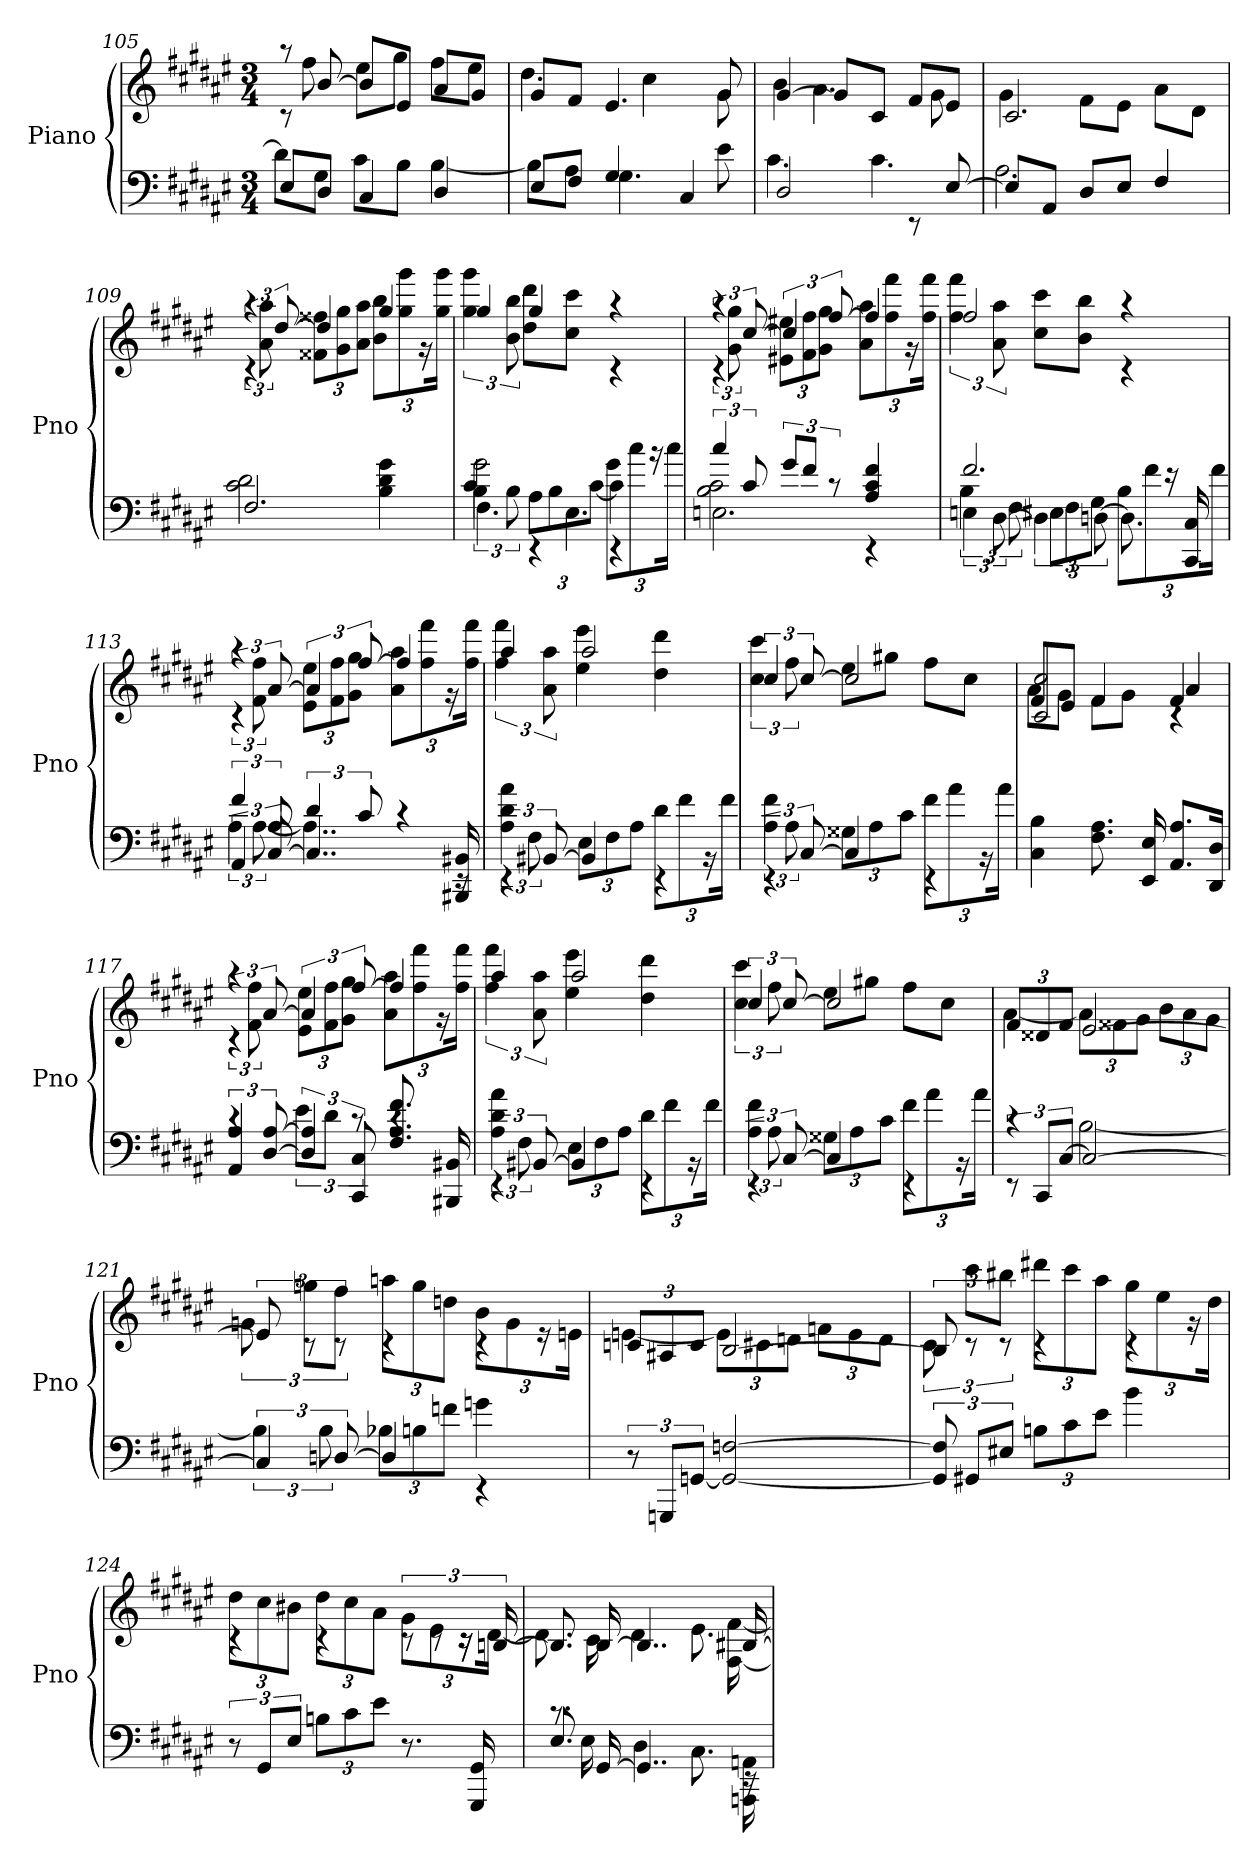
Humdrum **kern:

**kern	**kern
*part1	*part1
*staff2	*staff1
*I"Piano	*
*I'Pno	*
*clefF4	*clefG2
*k[f#c#g#d#a#e#]	*k[f#c#g#d#a#e#]
*M3/4	*M3/4
=105	=105
*^	*^
8E#L	8d#L]	8rc	8raa
8D#J	8G#J	[8b	8ff#
4C#	8c#L	8bL]	8ee#L
.	8BJ	8e#J	8gg#J
4D#	[4B	8a#L	8ff#L
.	.	8g#J	8ee#J
=106	=106	=106	=106
8E#L	8BL]	8g#L	4.dd#
8F#J	8A#J	8f#J	.
4G#	4.G#	4.e#	.
.	.	.	4cc#
4C#	.	.	.
.	8e#	8g#	8g#
=107	=107	=107	=107
2D#	4.c#	[4g#	4b
.	.	8g#L]	4.a#
.	4.c#	8c#J	.
8rEE	.	8f#L	.
[8E#	.	8e#J	8g#
=108	=108	=108	=108
8E#L]	2.A#	2.c#	4g#
8AA#J	.	.	.
8D#L	.	.	8f#L
8E#J	.	.	8e#J
4F#	.	.	8a#L
.	.	.	8d#J
=109	=109	=109	=109
2.F#	2c# 2d#	6rc	6raa
.	.	[12dd#	12a# 12aa#
.	.	4dd#]	12f##X 12ff##XL
.	.	.	12g# 12gg#
.	.	.	12a# 12aa#J
.	4B 4d# 4g#	4gg#	12b 12bbL
.	.	.	12gg# 12ggg#
.	.	.	24r
.	.	.	24gg# 24ggg#Jk
=110	=110	=110	=110
*^	*^	*	*
4.F#\	6B\	4c#	2g#	4gg#	6gg# 6ggg#
.	12B\	.	.	.	12b 12bb
.	12A#\L	4rEE	.	4gg#	8dd# 8ddd#L
.	12B\	.	.	.	.
4.E#\	.	.	.	.	8cc# 8ccc#J
.	[12c#\J	.	.	.	.
.	4c#\]	4rEE	12g#L	4rc	4raa
.	.	.	12cc#	.	.
.	.	.	24r	.	.
.	.	.	24cc#Jk	.	.
*	*	*v	*v	*	*
=111	=111	=111	=111	=111
2.En\	2B 2c#	6cc#	6rc	6raa
.	.	12c#	[12cc#	12g# 12gg#
.	.	12g#L	6cc#]	12e#X 12ee#XL
.	.	12f#J	.	12f# 12ff#
.	.	12rc	[12ff#	12g# 12gg#J
.	4rEE	4A# 4c# 4f#	4ff#]	12a# 12aa#L
.	.	.	.	12ff# 12fff#
.	.	.	.	24r
.	.	.	.	24ff# 24fff#Jk
=112	=112	=112	=112	=112
6En\	6B	2.f#	2ff#	6ff# 6fff#
[12D#\	12F#	.	.	12a# 12aa#
6D#\]	12E#XL	.	.	8cc# 8ccc#L
.	12F#	.	.	.
.	.	.	.	8b 8bbJ
[12Dn\	12G#J	.	.	.
8.D\]	12BL	.	4rc	4raa
.	12f#	.	.	.
.	24r	.	.	.
16CC#/ 16C#/	.	.	.	.
.	24f#Jk	.	.	.
=113	=113	=113	=113	=113
6AA#/	6A#	6f#	6rc	6raa
[12C#/	[12A#	12A#	[12a#	12f# 12ff#
4..C#/]	4..A#]	6d#	6a#]	12e# 12ee#L
.	.	.	.	12f# 12ff#
.	.	12c#	[12ff#	12g# 12gg#J
.	.	4rc	4ff#]	12a# 12aa#L
.	.	.	.	12ff# 12fff#
.	.	.	.	24r
16BBB#X/ 16BB#X/	16rEE	.	.	.
.	.	.	.	24ff# 24fff#Jk
*	*v	*v	*	*
=114	=114	=114	=114
6rEE	6A# 6d# 6a#	4aa#	6ff# 6fff#
[12BB#X	12F#	.	12a# 12aa#
4BB#]	12E#L	2aa#	4ee# 4eee#
.	12F#	.	.
.	12A#J	.	.
4rEE	12d#L	.	4dd# 4ddd#
.	12f#	.	.
.	24r	.	.
.	24f#Jk	.	.
=115	=115	=115	=115
6rEE	6A# 6f#	6cc#	6cc# 6ccc#
[12C#	12A#	[12cc#	12ff#
4C#]	12G##XL	2cc#]	8ee#L
.	12A#	.	.
.	.	.	8gg#XJ
.	12c#J	.	.
4rEE	12f#L	.	8ff#L
.	12a#	.	.
.	.	.	8cc#J
.	24r	.	.
.	24a#Jk	.	.
*v	*v	*	*
=116	=116	=116
*	*	*^
4C# 4B	8f#/L	8a#L	2c# 2cc#
.	8e#/J	8g#J	.
8.F# 8.A#	4f#/	8f#L	.
.	.	8g#J	.
16EE# 16E#	.	.	.
8.AA# 8.A#L	4f#/	4rc	4a#
16DD# 16D#Jk	.	.	.
*	*	*v	*v
=117	=117	=117
*^	*	*
6AA# 6A#	4rc	6rc	6raa
[12D# [12A#	.	[12a#	12f# 12ff#
6D#] 6A#]	12e#L	6a#]	12e# 12ee#L
.	12d#J	.	12f# 12ff#
12CC# 12C#	12rc	[12ff#	12g# 12gg#J
8.F# 8.A# 8.f#	4rc	4ff#]	12a# 12aa#L
.	.	.	12ff# 12fff#
.	.	.	24r
16BBB#X 16BB#X	.	.	.
.	.	.	24ff# 24fff#Jk
=118	=118	=118	=118
6rEE	6A# 6d# 6a#	4aa#	6ff# 6fff#
[12BB#X	12F#	.	12a# 12aa#
4BB#]	12E#L	2aa#	4ee# 4eee#
.	12F#	.	.
.	12A#J	.	.
4rEE	12d#L	.	4dd# 4ddd#
.	12f#	.	.
.	24r	.	.
.	24f#Jk	.	.
=119	=119	=119	=119
6rEE	6A# 6f#	6cc#	6cc# 6ccc#
[12C#	12A#	[12cc#	12ff#
4C#]	12G##XL	2cc#]	8ee#L
.	12A#	.	.
.	.	.	8gg#XJ
.	12c#J	.	.
4rEE	12f#L	.	8ff#L
.	12a#	.	.
.	.	.	8cc#J
.	24r	.	.
.	24a#Jk	.	.
=120	=120	=120	=120
12rEE	4rc	12f#L	[4a#
12CC#L	.	12d##X	.
[12C#J	.	12f#J	.
2C#_	[2B	[2e#	12a#L]
.	.	.	12f##X
.	.	.	12g#J
.	.	.	12bL
.	.	.	12a#
.	.	.	12g#J
=121	=121	=121	=121
6C#]	6B]	12e#]	12gn
.	.	12rc	12ggnL
[12Dn	12B	12rc	12ff#J
4D]	12B-XL	4rc	12aanL
.	12Bn	.	12gg
.	12fnJ	.	12ddnJ
4rEE	4gn	4rc	12bL
.	.	.	12g
.	.	.	24r
.	.	.	24enJk
*v	*v	*	*
=122	=122	=122
12r	12cnL	[4en
12GGGnL	12A#X	.
[12GGnJ	12cJ	.
2GG_ [2Fn	[2B	12eL]
.	.	12c#X
.	.	12dnJ
.	.	12fnL
.	.	12e
.	.	12dJ
=123	=123	=123
12GG] 12F]	12B]	12c#
12GG#XL	12rc	12ccc#L
12E#XJ	12rc	12bb#XJ
12BnL	4rc	12ddd#XL
12c#	.	12ccc#
12e#J	.	12aa#J
4b	4rc	12gg#L
.	.	12ee#
.	.	24r
.	.	24dd#Jk
=124	=124	=124
12r	4rc	12dd#L
12GG#L	.	12cc#
12E#J	.	12b#XJ
12BnL	4rc	12dd#L
12c#	.	12cc#
12e#J	.	12a#J
8.r	12rc	12g#L
.	12rc	12e#
.	24rc	24r
16GGG# 16GG#	.	.
.	[24Bn	[24d#Jk
=125	=125	=125
*^	*	*
8.E#	8.rc	8.B]	8.d#]
[16GG#	16E#	[16B	16c#
4..GG#]	4D#	4..B]	4d#
.	8.C#	.	8.e#
16rEE	16AAAn 16AAn	[16B#X	[16F# [16f#
*v	*v	*	*
*	*v	*v
=	=
*-	*-
